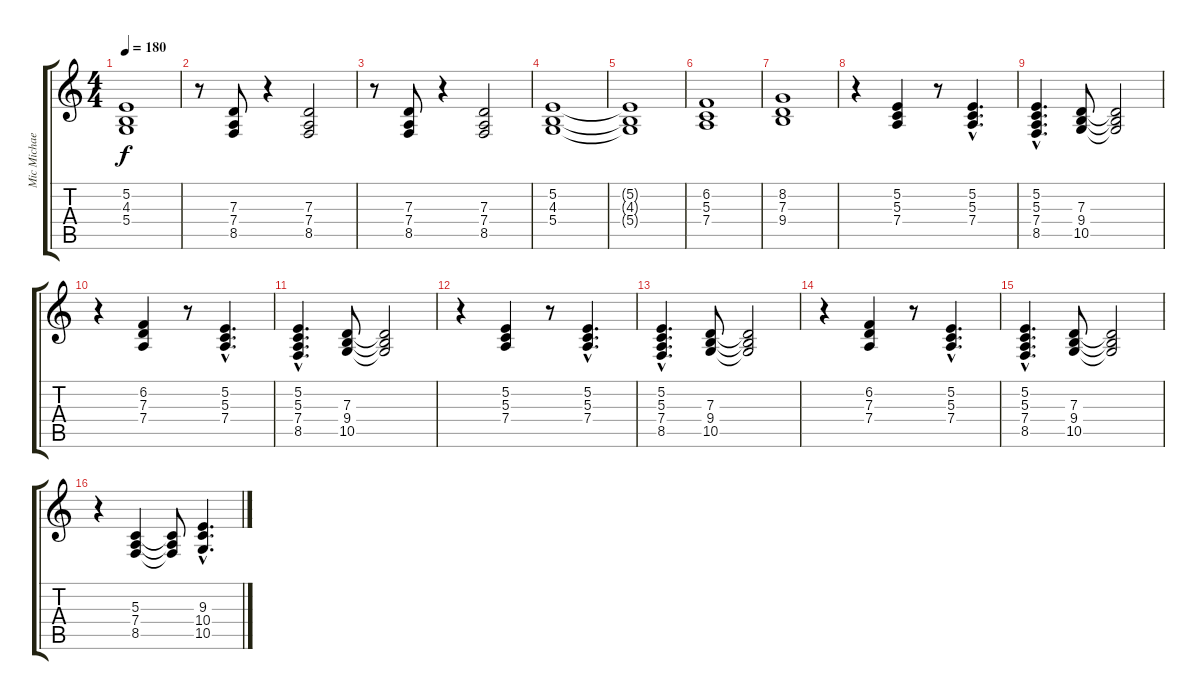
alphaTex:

\track ("Mic Michaeli Keyboard" "Mic Michae") {instrument pad3polysynth}
\staff {score tabs}
\tuning (E4 B3 G3 D3 A2 E2) {hide}
\ts (4 4)
\tempo 180
\clef g2
\ks c
(5.2{t} 4.3{t} 5.4{t}).1{dy f} |
r.8 (7.3 7.4 8.5).8 r.4 (7.3 7.4 8.5).2 |
r.8 (7.3 7.4 8.5).8 r.4 (7.3 7.4 8.5).2 |
(5.2 4.3 5.4).1 |
(5.2{t} 4.3{t} 5.4{t}).1 |
(6.2 5.3 7.4).1 |
(8.2 7.3 9.4).1 |
r.4 (5.2 5.3 7.4).4 r.8 (5.2{hac} 5.3{hac} 7.4{hac}).4{d} |
(5.2{hac} 5.3{hac} 7.4{hac} 8.5{hac}).4{d} (7.3 9.4 10.5).8 (7.3{t} 9.4{t} 10.5{t}).2 |
r.4 (6.2 7.3 7.4).4 r.8 (5.2{hac} 5.3{hac} 7.4{hac}).4{d} |
(5.2{hac} 5.3{hac} 7.4{hac} 8.5{hac}).4{d} (7.3 9.4 10.5).8 (7.3{t} 9.4{t} 10.5{t}).2 |
r.4 (5.2 5.3 7.4).4 r.8 (5.2{hac} 5.3{hac} 7.4{hac}).4{d} |
(5.2{hac} 5.3{hac} 7.4{hac} 8.5{hac}).4{d} (7.3 9.4 10.5).8 (7.3{t} 9.4{t} 10.5{t}).2 |
r.4 (6.2 7.3 7.4).4 r.8 (5.2{hac} 5.3{hac} 7.4{hac}).4{d} |
(5.2{hac} 5.3{hac} 7.4{hac} 8.5{hac}).4{d} (7.3 9.4 10.5).8 (7.3{t} 9.4{t} 10.5{t}).2 |
r.4 (5.3 7.4 8.5).4 (5.3{t} 7.4{t} 8.5{t}).8 (9.3{hac} 10.4{hac} 10.5{hac}).4{d}
